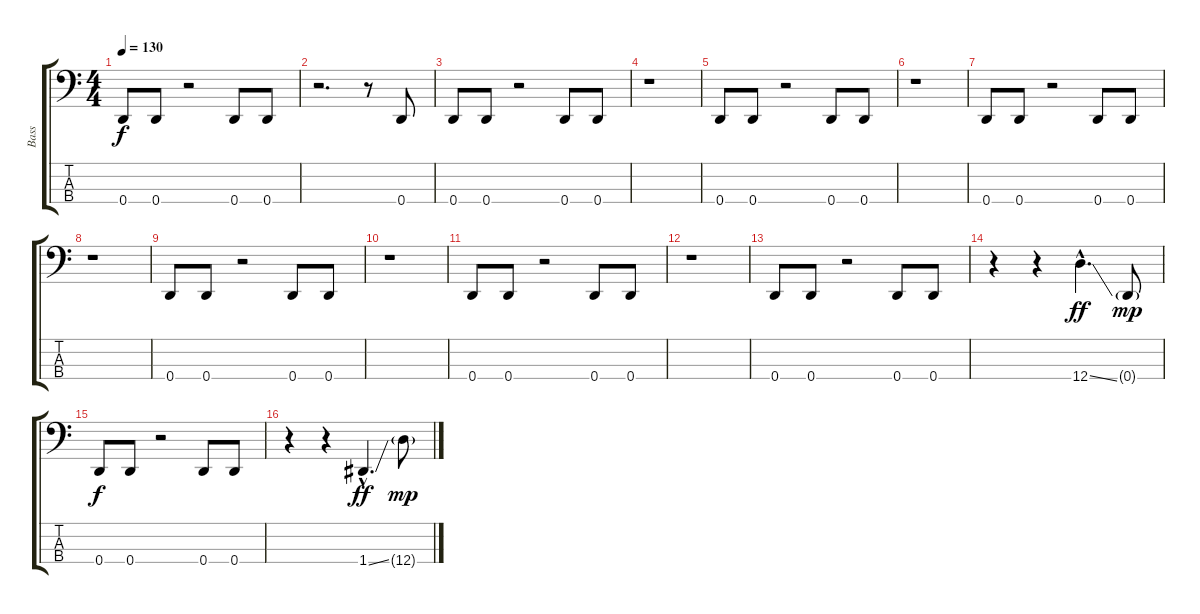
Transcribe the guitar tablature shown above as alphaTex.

\track ("Bass" "Bass") {instrument electricbassfinger}
\staff {score tabs}
\tuning (G2 D2 A1 D1) {hide}
\ts (4 4)
\tempo 130
\clef f4
\ks c
0.4.8{dy f} 0.4.8 r.2 0.4.8 0.4.8 |
r.2{d} r.8 0.4.8 |
0.4.8 0.4.8 r.2 0.4.8 0.4.8 |
r.1 |
0.4.8 0.4.8 r.2 0.4.8 0.4.8 |
r.1 |
0.4.8 0.4.8 r.2 0.4.8 0.4.8 |
r.1 |
0.4.8 0.4.8 r.2 0.4.8 0.4.8 |
r.1 |
0.4.8 0.4.8 r.2 0.4.8 0.4.8 |
r.1 |
0.4.8 0.4.8 r.2 0.4.8 0.4.8 |
r.4 r.4 12.4{ss hac}.4{d dy ff} 0.4{g}.8{dy mp} |
0.4.8{dy f} 0.4.8 r.2 0.4.8 0.4.8 |
r.4 r.4 1.4{ss hac}.4{d dy ff} 12.4{g}.8{dy mp}
